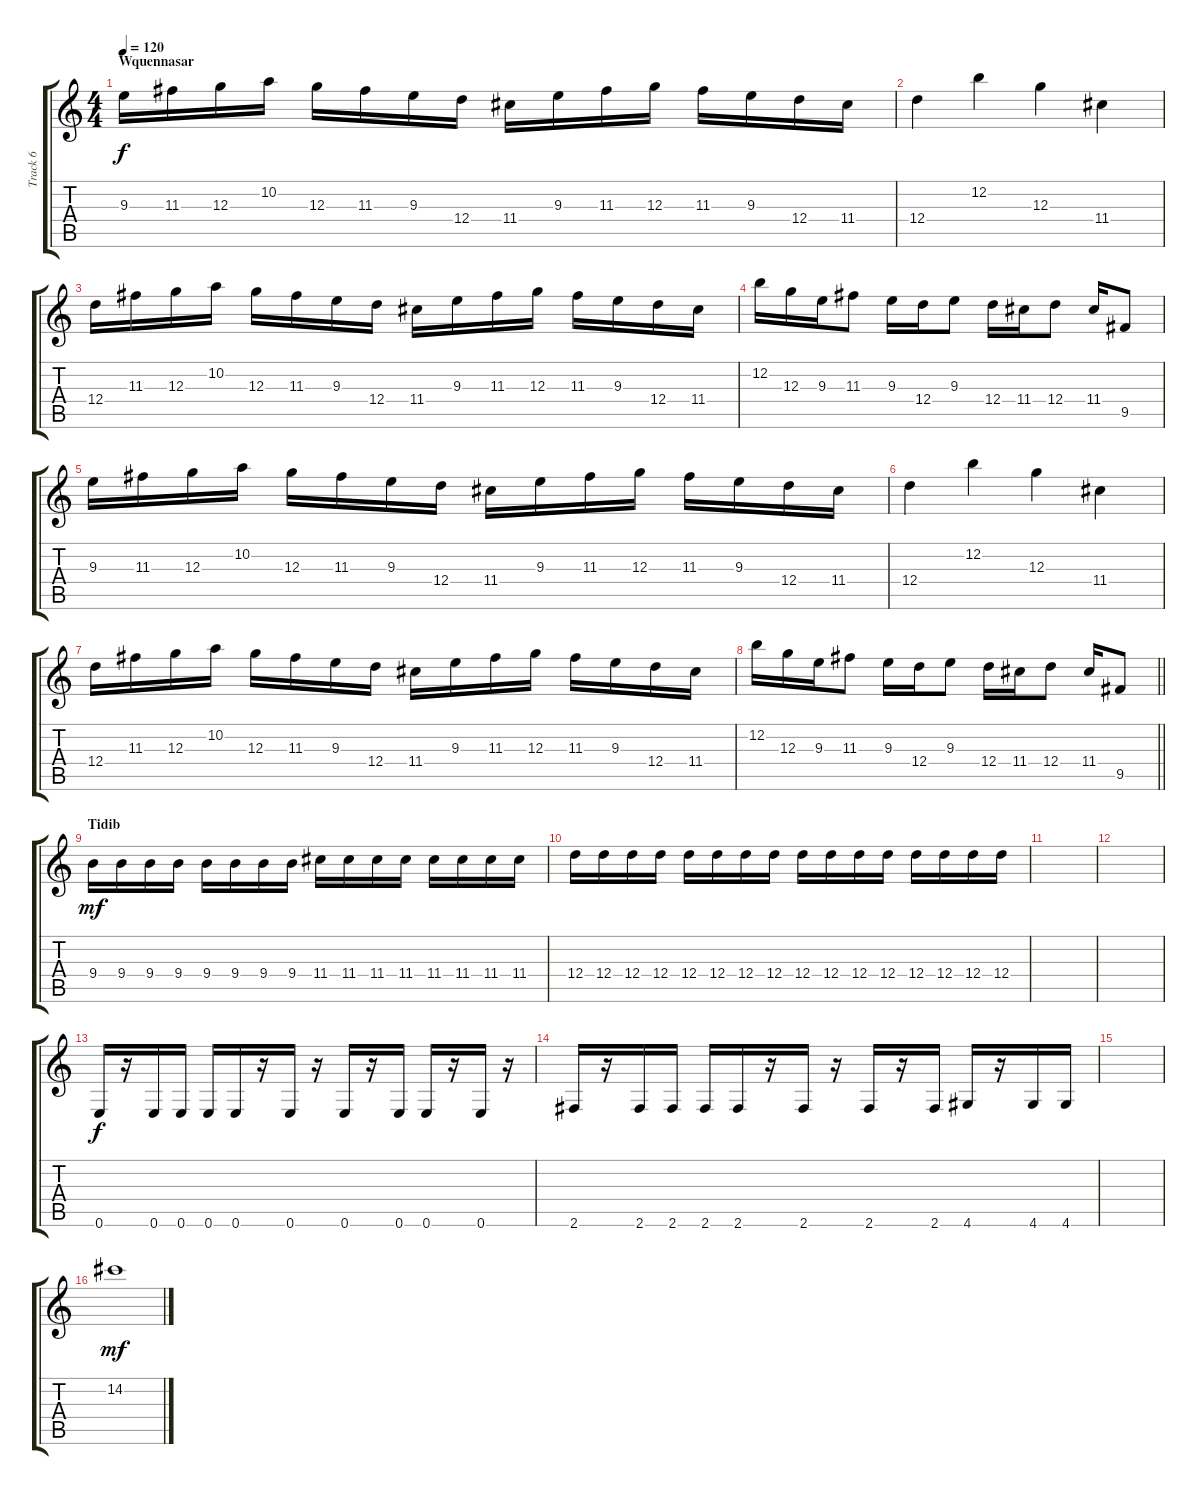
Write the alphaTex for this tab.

\track ("Track 6" "Track 6") {instrument overdrivenguitar}
\staff {score tabs}
\tuning (E4 B3 G3 D3 A2 E2) {hide}
\ts (4 4)
\section ("" "Wquennasar")
\tempo 120
\clef g2
\ks c
9.3.16{dy f volume 13} 11.3.16 12.3.16 10.2.16 12.3.16 11.3.16 9.3.16 12.4.16 11.4.16 9.3.16 11.3.16 12.3.16 11.3.16 9.3.16 12.4.16 11.4.16 |
12.4.4 12.2.4 12.3.4 11.4.4 |
12.4.16 11.3.16 12.3.16 10.2.16 12.3.16 11.3.16 9.3.16 12.4.16 11.4.16 9.3.16 11.3.16 12.3.16 11.3.16 9.3.16 12.4.16 11.4.16 |
12.2.16 12.3.16 9.3.16 11.3.8 9.3.16 12.4.16 9.3.8 12.4.16 11.4.16 12.4.8 11.4.16 9.5.8 |
9.3.16 11.3.16 12.3.16 10.2.16 12.3.16 11.3.16 9.3.16 12.4.16 11.4.16 9.3.16 11.3.16 12.3.16 11.3.16 9.3.16 12.4.16 11.4.16 |
12.4.4 12.2.4 12.3.4 11.4.4 |
12.4.16 11.3.16 12.3.16 10.2.16 12.3.16 11.3.16 9.3.16 12.4.16 11.4.16 9.3.16 11.3.16 12.3.16 11.3.16 9.3.16 12.4.16 11.4.16 |
\barLineRight lightlight
12.2.16 12.3.16 9.3.16 11.3.8 9.3.16 12.4.16 9.3.8 12.4.16 11.4.16 12.4.8 11.4.16 9.5.8 |
\section ("" "Tidib")
9.4.16{dy mf} 9.4.16 9.4.16 9.4.16 9.4.16 9.4.16 9.4.16 9.4.16 11.4.16 11.4.16 11.4.16 11.4.16 11.4.16 11.4.16 11.4.16 11.4.16 |
12.4.16 12.4.16 12.4.16 12.4.16 12.4.16 12.4.16 12.4.16 12.4.16 12.4.16 12.4.16 12.4.16 12.4.16 12.4.16 12.4.16 12.4.16 12.4.16 |
|
|
0.6.16{dy f} r.16 0.6.16 0.6.16 0.6.16 0.6.16 r.16 0.6.16 r.16 0.6.16 r.16 0.6.16 0.6.16 r.16 0.6.16 r.16 |
2.6.16 r.16 2.6.16 2.6.16 2.6.16 2.6.16 r.16 2.6.16 r.16 2.6.16 r.16 2.6.16 4.6.16 r.16 4.6.16 4.6.16 |
|
14.2.1{dy mf}
